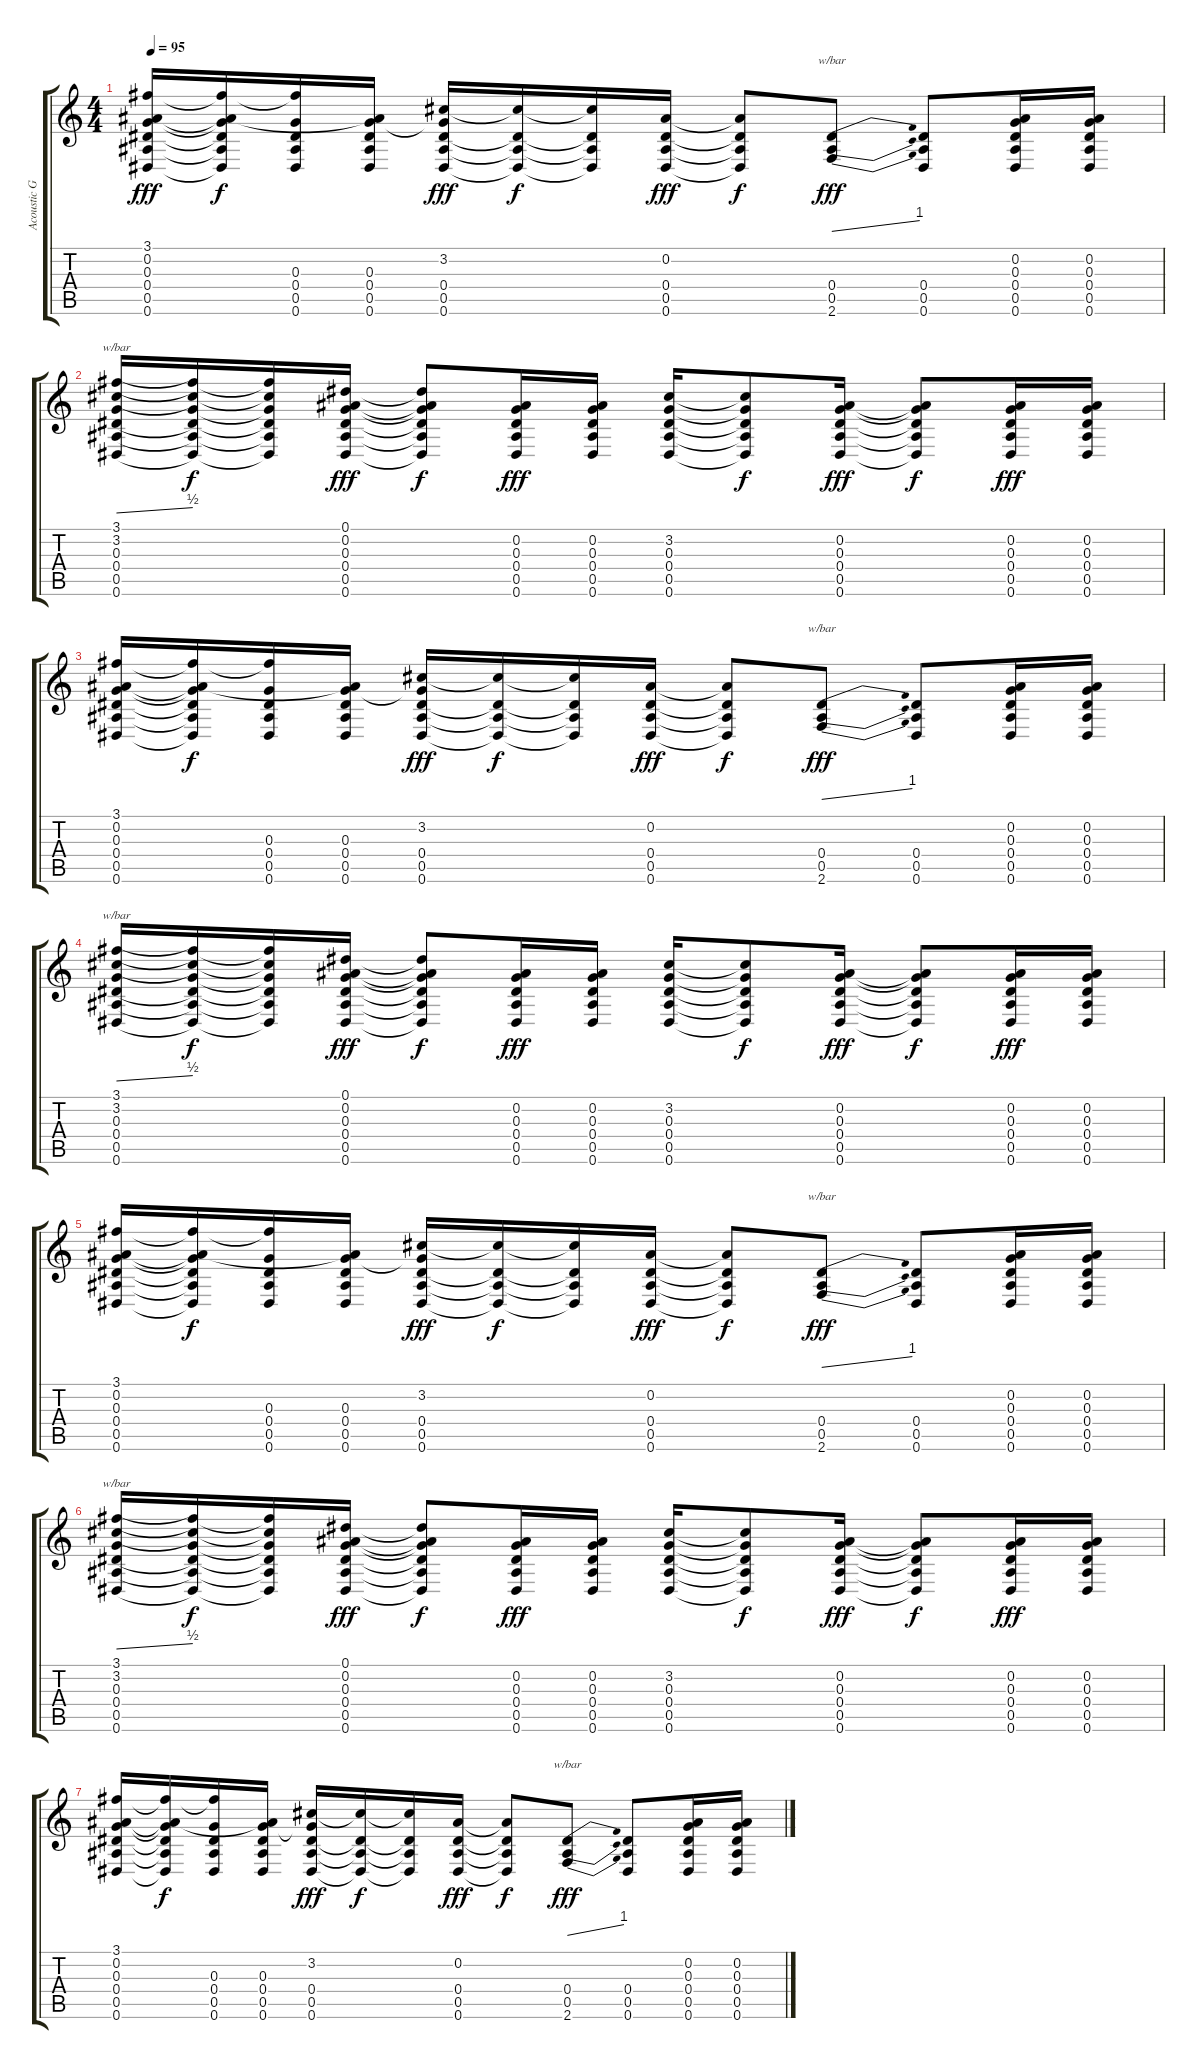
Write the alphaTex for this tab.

\track ("Acoustic Guitar" "Acoustic G") {instrument acousticguitarsteel}
\staff {score tabs}
\tuning (Eb4 Bb3 G3 Eb3 Bb2 Eb2) {hide}
\ts (4 4)
\tempo 95
\clef g2
\ks c
(3.1 0.2 0.3 0.4 0.5 0.6).16{dy fff} (3.1{t} 0.2{t} 0.3{t} 0.4{t} 0.5{t} 0.6{t}).16{dy f} (3.1{t} 0.3 0.4 0.5 0.6).16 (0.2{t} 0.3 0.4 0.5 0.6).16 (3.2 0.3{t} 0.4 0.5 0.6).16{dy fff} (3.2{t} 0.4{t} 0.5{t} 0.6{t}).16{dy f} (3.2{t} 0.4{t} 0.5{t} 0.6{t}).16 (0.2 0.4 0.5 0.6).16{dy fff} (0.2{t} 0.4{t} 0.5{t} 0.6{t}).8{dy f} (0.4 0.5 2.6).8{tbe (dive default 0 0 60 4) dy fff} (0.4 0.5 0.6).8 (0.2 0.3 0.4 0.5 0.6).16 (0.2 0.3 0.4 0.5 0.6).16 |
(3.1 3.2 0.3 0.4 0.5 0.6).16{tbe (dive default 0 0 60 2)} (3.1{t} 3.2{t} 0.3{t} 0.4{t} 0.5{t} 0.6{t}).16{dy f} (3.1{t} 3.2{t} 0.3{t} 0.4{t} 0.5{t} 0.6{t}).16 (0.1 0.2 0.3 0.4 0.5 0.6).16{dy fff} (0.1{t} 0.2{t} 0.3{t} 0.4{t} 0.5{t} 0.6{t}).8{dy f} (0.2 0.3 0.4 0.5 0.6).16{dy fff} (0.2 0.3 0.4 0.5 0.6).16 (3.2 0.3 0.4 0.5 0.6).16 (3.2{t} 0.3{t} 0.4{t} 0.5{t} 0.6{t}).8{dy f} (0.2 0.3 0.4 0.5 0.6).16{dy fff} (0.2{t} 0.3{t} 0.4{t} 0.5{t} 0.6{t}).8{dy f} (0.2 0.3 0.4 0.5 0.6).16{dy fff} (0.2 0.3 0.4 0.5 0.6).16 |
(3.1 0.2 0.3 0.4 0.5 0.6).16 (3.1{t} 0.2{t} 0.3{t} 0.4{t} 0.5{t} 0.6{t}).16{dy f} (3.1{t} 0.3 0.4 0.5 0.6).16 (0.2{t} 0.3 0.4 0.5 0.6).16 (3.2 0.3{t} 0.4 0.5 0.6).16{dy fff} (3.2{t} 0.4{t} 0.5{t} 0.6{t}).16{dy f} (3.2{t} 0.4{t} 0.5{t} 0.6{t}).16 (0.2 0.4 0.5 0.6).16{dy fff} (0.2{t} 0.4{t} 0.5{t} 0.6{t}).8{dy f} (0.4 0.5 2.6).8{tbe (dive default 0 0 60 4) dy fff} (0.4 0.5 0.6).8 (0.2 0.3 0.4 0.5 0.6).16 (0.2 0.3 0.4 0.5 0.6).16 |
(3.1 3.2 0.3 0.4 0.5 0.6).16{tbe (dive default 0 0 60 2)} (3.1{t} 3.2{t} 0.3{t} 0.4{t} 0.5{t} 0.6{t}).16{dy f} (3.1{t} 3.2{t} 0.3{t} 0.4{t} 0.5{t} 0.6{t}).16 (0.1 0.2 0.3 0.4 0.5 0.6).16{dy fff} (0.1{t} 0.2{t} 0.3{t} 0.4{t} 0.5{t} 0.6{t}).8{dy f} (0.2 0.3 0.4 0.5 0.6).16{dy fff} (0.2 0.3 0.4 0.5 0.6).16 (3.2 0.3 0.4 0.5 0.6).16 (3.2{t} 0.3{t} 0.4{t} 0.5{t} 0.6{t}).8{dy f} (0.2 0.3 0.4 0.5 0.6).16{dy fff} (0.2{t} 0.3{t} 0.4{t} 0.5{t} 0.6{t}).8{dy f} (0.2 0.3 0.4 0.5 0.6).16{dy fff} (0.2 0.3 0.4 0.5 0.6).16 |
(3.1 0.2 0.3 0.4 0.5 0.6).16 (3.1{t} 0.2{t} 0.3{t} 0.4{t} 0.5{t} 0.6{t}).16{dy f} (3.1{t} 0.3 0.4 0.5 0.6).16 (0.2{t} 0.3 0.4 0.5 0.6).16 (3.2 0.3{t} 0.4 0.5 0.6).16{dy fff} (3.2{t} 0.4{t} 0.5{t} 0.6{t}).16{dy f} (3.2{t} 0.4{t} 0.5{t} 0.6{t}).16 (0.2 0.4 0.5 0.6).16{dy fff} (0.2{t} 0.4{t} 0.5{t} 0.6{t}).8{dy f} (0.4 0.5 2.6).8{tbe (dive default 0 0 60 4) dy fff} (0.4 0.5 0.6).8 (0.2 0.3 0.4 0.5 0.6).16 (0.2 0.3 0.4 0.5 0.6).16 |
(3.1 3.2 0.3 0.4 0.5 0.6).16{tbe (dive default 0 0 60 2)} (3.1{t} 3.2{t} 0.3{t} 0.4{t} 0.5{t} 0.6{t}).16{dy f} (3.1{t} 3.2{t} 0.3{t} 0.4{t} 0.5{t} 0.6{t}).16 (0.1 0.2 0.3 0.4 0.5 0.6).16{dy fff} (0.1{t} 0.2{t} 0.3{t} 0.4{t} 0.5{t} 0.6{t}).8{dy f} (0.2 0.3 0.4 0.5 0.6).16{dy fff} (0.2 0.3 0.4 0.5 0.6).16 (3.2 0.3 0.4 0.5 0.6).16 (3.2{t} 0.3{t} 0.4{t} 0.5{t} 0.6{t}).8{dy f} (0.2 0.3 0.4 0.5 0.6).16{dy fff} (0.2{t} 0.3{t} 0.4{t} 0.5{t} 0.6{t}).8{dy f} (0.2 0.3 0.4 0.5 0.6).16{dy fff} (0.2 0.3 0.4 0.5 0.6).16 |
(3.1 0.2 0.3 0.4 0.5 0.6).16 (3.1{t} 0.2{t} 0.3{t} 0.4{t} 0.5{t} 0.6{t}).16{dy f} (3.1{t} 0.3 0.4 0.5 0.6).16 (0.2{t} 0.3 0.4 0.5 0.6).16 (3.2 0.3{t} 0.4 0.5 0.6).16{dy fff} (3.2{t} 0.4{t} 0.5{t} 0.6{t}).16{dy f} (3.2{t} 0.4{t} 0.5{t} 0.6{t}).16 (0.2 0.4 0.5 0.6).16{dy fff} (0.2{t} 0.4{t} 0.5{t} 0.6{t}).8{dy f} (0.4 0.5 2.6).8{tbe (dive default 0 0 60 4) dy fff} (0.4 0.5 0.6).8 (0.2 0.3 0.4 0.5 0.6).16 (0.2 0.3 0.4 0.5 0.6).16
